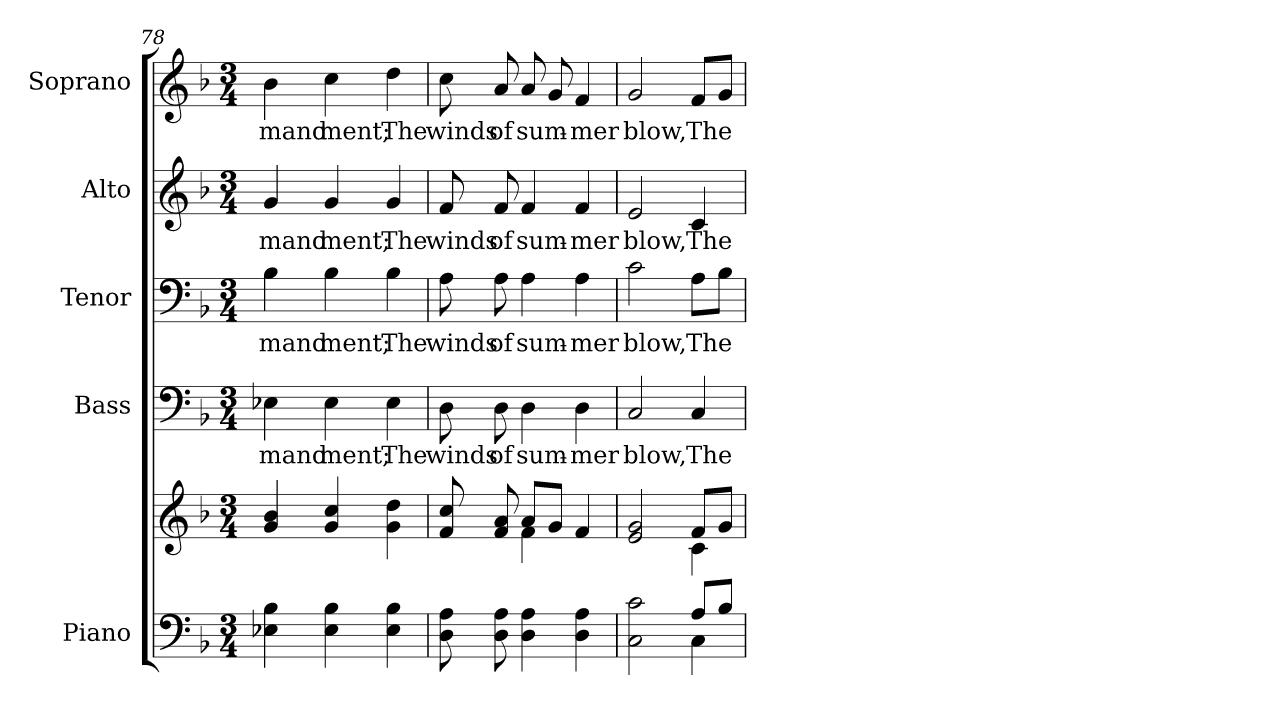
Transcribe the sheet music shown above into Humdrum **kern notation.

**kern	**kern	**kern	**text	**kern	**text	**kern	**text	**kern	**text
*part5	*part5	*part4	*part4	*part3	*part3	*part2	*part2	*part1	*part1
*staff6	*staff5	*staff4	*staff4	*staff3	*staff3	*staff2	*staff2	*staff1	*staff1
*I"Piano	*	*I"Bass	*	*I"Tenor	*	*I"Alto	*	*I"Soprano	*
*I'Pno.	*	*I'B.	*	*I'T.	*	*I'A.	*	*I'S.	*
*clefF4	*clefG2	*clefF4	*	*clefF4	*	*clefG2	*	*clefG2	*
*k[b-]	*k[b-]	*k[b-]	*	*k[b-]	*	*k[b-]	*	*k[b-]	*
*F:	*F:	*F:	*	*F:	*	*F:	*	*F:	*
*M3/4	*M3/4	*M3/4	*	*M3/4	*	*M3/4	*	*M3/4	*
=78	=78	=78	=78	=78	=78	=78	=78	=78	=78
!	!	!	!LO:LY:b:color=#000000	!	!	!	!	!	!
!	!	!	!	!	!LO:LY:b:color=#000000	!	!	!	!
!	!	!	!	!	!	!	!LO:LY:b:color=#000000	!	!
!	!	!	!	!	!	!	!	!	!LO:LY:b:color=#000000
4E-Xi\ 4B-i	4gi/ 4b-i	4E-Xi\	-mand	4B-i\	-mand	4gi/	-mand	4b-i\	-mand
!	!	!	!LO:LY:b:color=#000000	!	!	!	!	!	!
!	!	!	!	!	!LO:LY:b:color=#000000	!	!	!	!
!	!	!	!	!	!	!	!LO:LY:b:color=#000000	!	!
!	!	!	!	!	!	!	!	!	!LO:LY:b:color=#000000
4E-i\ 4B-i	4gi/ 4cci	4E-i\	ment;	4B-i\	ment;	4gi/	ment;	4cci\	ment;
!	!	!	!LO:LY:b:color=#000000	!	!	!	!	!	!
!	!	!	!	!	!LO:LY:b:color=#000000	!	!	!	!
!	!	!	!	!	!	!	!LO:LY:b:color=#000000	!	!
!	!	!	!	!	!	!	!	!	!LO:LY:b:color=#000000
4E-i\ 4B-i	4gi\ 4ddi	4E-i\	The	4B-i\	The	4gi/	The	4ddi\	The
!!LO:PB:g=z
=79	=79	=79	=79	=79	=79	=79	=79	=79	=79
*	*^	*	*	*	*	*	*	*	*
!	!	!	!	!LO:LY:b:color=#000000	!	!	!	!	!	!
!	!	!	!	!	!	!LO:LY:b:color=#000000	!	!	!	!
!	!	!	!	!	!	!	!	!LO:LY:b:color=#000000	!	!
!	!	!	!	!	!	!	!	!	!	!LO:LY:b:color=#000000
8Di\ 8Ai	8fi/ 8cci	4ryy	8Di\	winds	8Ai\	winds	8fi/	winds	8cci\	winds
!	!	!	!	!LO:LY:b:color=#000000	!	!	!	!	!	!
!	!	!	!	!	!	!LO:LY:b:color=#000000	!	!	!	!
!	!	!	!	!	!	!	!	!LO:LY:b:color=#000000	!	!
!	!	!	!	!	!	!	!	!	!	!LO:LY:b:color=#000000
8Di\ 8Ai	8fi/ 8ai	.	8Di\	of	8Ai\	of	8fi/	of	8ai/	of
!	!	!	!	!LO:LY:b:color=#000000	!	!	!	!	!	!
!	!	!	!	!	!	!LO:LY:b:color=#000000	!	!	!	!
!	!	!	!	!	!	!	!	!LO:LY:b:color=#000000	!	!
!	!	!	!	!	!	!	!	!	!	!LO:LY:b:color=#000000
4Di\ 4Ai	8ai/L	4fi\	4Di\	sum-	4Ai\	sum-	4fi/	sum-	8ai/	sum-
.	8gi/J	.	.	.	.	.	.	.	8gi/	.
!	!	!	!	!LO:LY:b:color=#000000	!	!	!	!	!	!
!	!	!	!	!	!	!LO:LY:b:color=#000000	!	!	!	!
!	!	!	!	!	!	!	!	!LO:LY:b:color=#000000	!	!
!	!	!	!	!	!	!	!	!	!	!LO:LY:b:color=#000000
4Di\ 4Ai	4fi/	4ryy	4Di\	-mer	4Ai\	-mer	4fi/	-mer	4fi/	-mer
=80	=80	=80	=80	=80	=80	=80	=80	=80	=80	=80
*^	*	*	*	*	*	*	*	*	*	*
!	!	!	!	!	!LO:LY:b:color=#000000	!	!	!	!	!	!
!	!	!	!	!	!	!	!LO:LY:b:color=#000000	!	!	!	!
!	!	!	!	!	!	!	!	!	!LO:LY:b:color=#000000	!	!
!	!	!	!	!	!	!	!	!	!	!	!LO:LY:b:color=#000000
2Ci\ 2ci	2ryy	2ei/ 2gi	2ryy	2Ci/	blow,	2ci\	blow,	2ei/	blow,	2gi/	blow,
!	!	!	!	!	!LO:LY:b:color=#000000	!	!	!	!	!	!
!	!	!	!	!	!	!	!LO:LY:b:color=#000000	!	!	!	!
!	!	!	!	!	!	!	!	!	!LO:LY:b:color=#000000	!	!
!	!	!	!	!	!	!	!	!	!	!	!LO:LY:b:color=#000000
8Ai/L	4Ci\	8fi/L	4ci\	4Ci/	The	8Ai\L	The	4ci/	The	8fi/L	The
8B-i/J	.	8gi/J	.	.	.	8B-i\J	.	.	.	8gi/J	.
*v	*v	*	*	*	*	*	*	*	*	*	*
*	*v	*v	*	*	*	*	*	*	*	*
=	=	=	=	=	=	=	=	=	=
*-	*-	*-	*-	*-	*-	*-	*-	*-	*-
